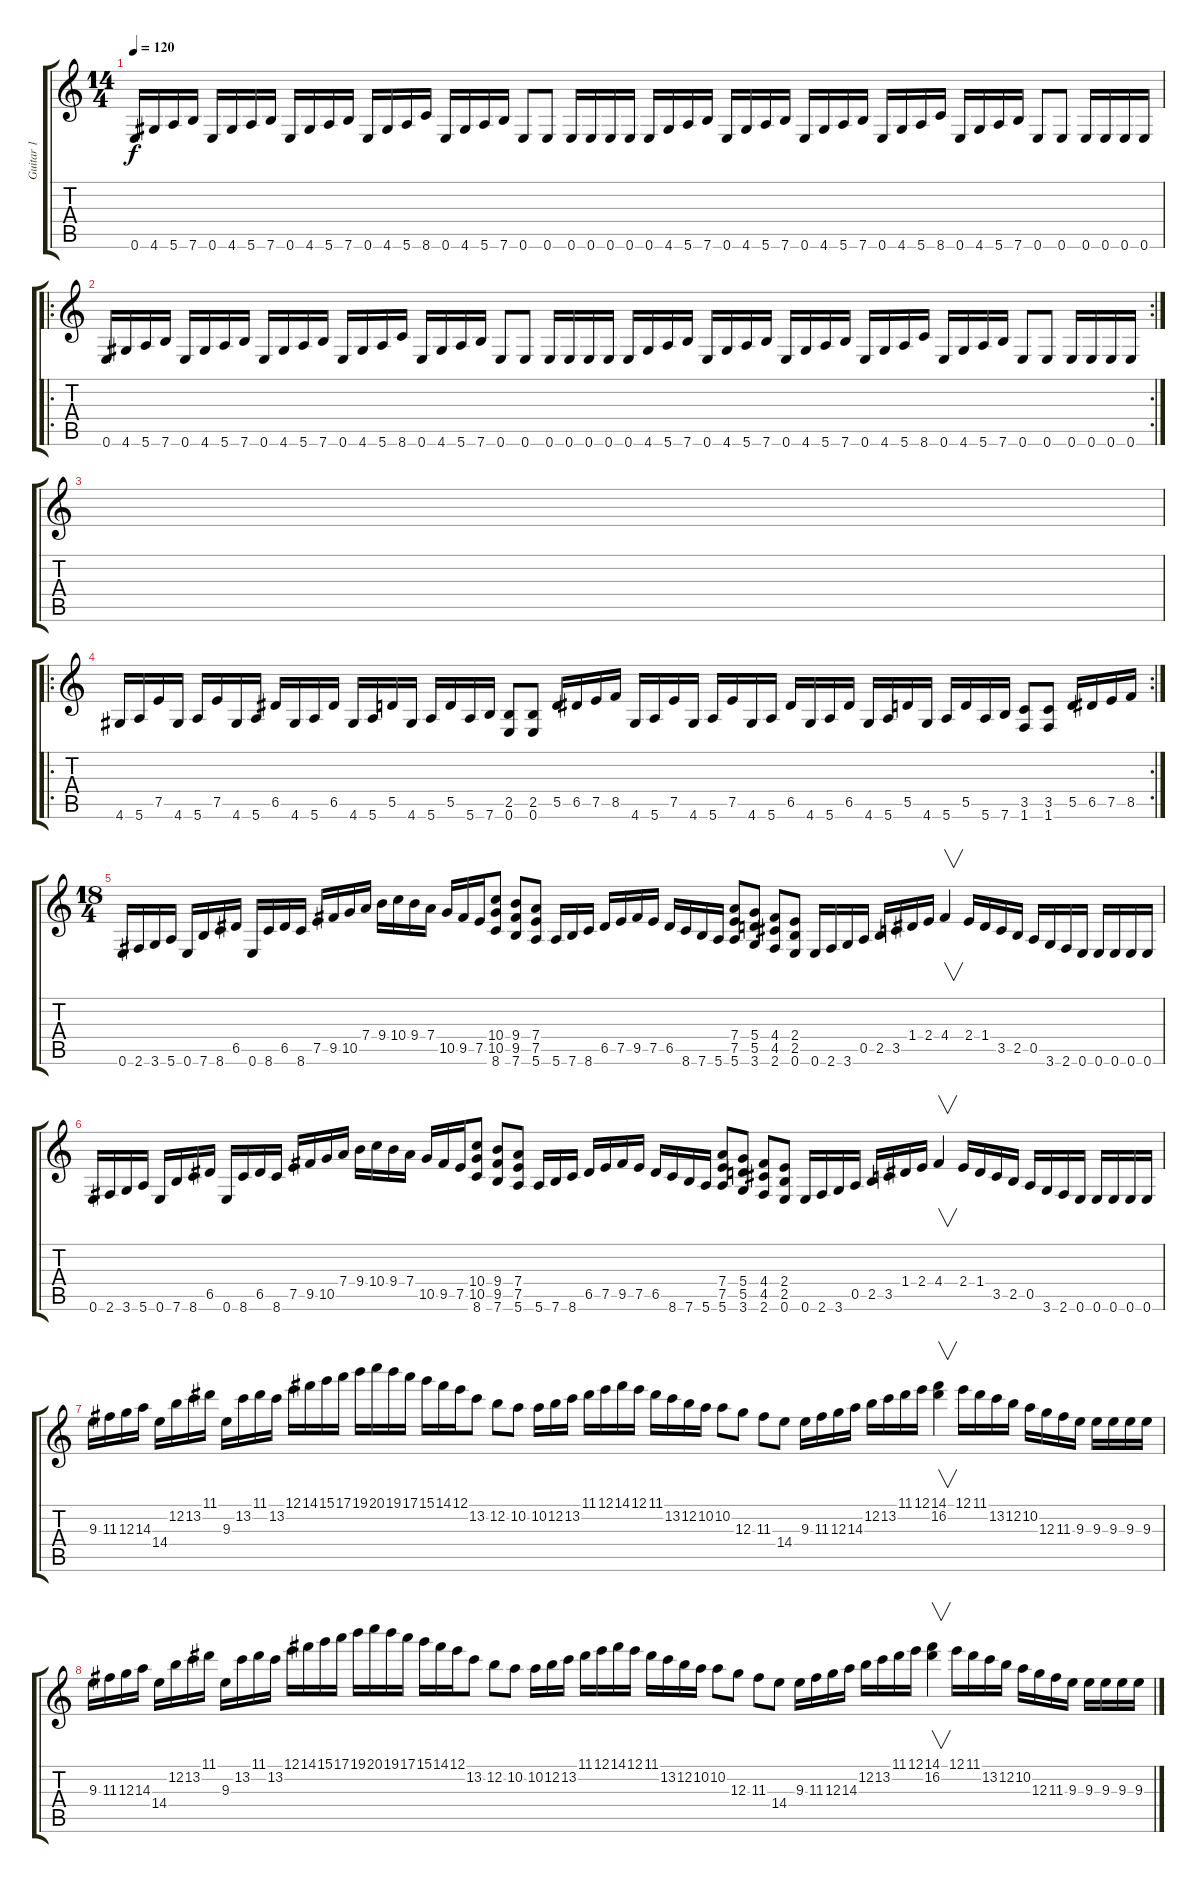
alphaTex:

\track ("Guitar 1" "Guitar 1") {instrument distortionguitar}
\staff {score tabs}
\tuning (E4 B3 G3 D3 A2 E2) {hide}
\ts (14 4)
\tempo 120
\clef g2
\ks c
0.6.16{dy f} 4.6.16 5.6.16 7.6.16 0.6.16 4.6.16 5.6.16 7.6.16 0.6.16 4.6.16 5.6.16 7.6.16 0.6.16 4.6.16 5.6.16 8.6.16 0.6.16 4.6.16 5.6.16 7.6.16 0.6.8 0.6.8 0.6.16 0.6.16 0.6.16 0.6.16 0.6.16 4.6.16 5.6.16 7.6.16 0.6.16 4.6.16 5.6.16 7.6.16 0.6.16 4.6.16 5.6.16 7.6.16 0.6.16 4.6.16 5.6.16 8.6.16 0.6.16 4.6.16 5.6.16 7.6.16 0.6.8 0.6.8 0.6.16 0.6.16 0.6.16 0.6.16 |
\ro
\rc 2
0.6.16 4.6.16 5.6.16 7.6.16 0.6.16 4.6.16 5.6.16 7.6.16 0.6.16 4.6.16 5.6.16 7.6.16 0.6.16 4.6.16 5.6.16 8.6.16 0.6.16 4.6.16 5.6.16 7.6.16 0.6.8 0.6.8 0.6.16 0.6.16 0.6.16 0.6.16 0.6.16 4.6.16 5.6.16 7.6.16 0.6.16 4.6.16 5.6.16 7.6.16 0.6.16 4.6.16 5.6.16 7.6.16 0.6.16 4.6.16 5.6.16 8.6.16 0.6.16 4.6.16 5.6.16 7.6.16 0.6.8 0.6.8 0.6.16 0.6.16 0.6.16 0.6.16 |
|
\ro
\rc 2
4.6.16 5.6.16 7.5.16 4.6.16 5.6.16 7.5.16 4.6.16 5.6.16 6.5.16 4.6.16 5.6.16 6.5.16 4.6.16 5.6.16 5.5.16 4.6.16 5.6.16 5.5.16 5.6.16 7.6.16 (2.5 0.6).8 (2.5 0.6).8 5.5.16 6.5.16 7.5.16 8.5.16 4.6.16 5.6.16 7.5.16 4.6.16 5.6.16 7.5.16 4.6.16 5.6.16 6.5.16 4.6.16 5.6.16 6.5.16 4.6.16 5.6.16 5.5.16 4.6.16 5.6.16 5.5.16 5.6.16 7.6.16 (3.5 1.6).8 (3.5 1.6).8 5.5.16 6.5.16 7.5.16 8.5.16 |
\ts (18 4)
0.6.16 2.6.16 3.6.16 5.6.16 0.6.16 7.6.16 8.6.16 6.5.16 0.6.16 8.6.16 6.5.16 8.6.16 7.5.16 9.5.16 10.5.16 7.4.16 9.4.16 10.4.16 9.4.16 7.4.16 10.5.16 9.5.16 7.5.16 (10.4 10.5 8.6).8 (9.4 9.5 7.6).8 (7.4 7.5 5.6).8 5.6.16 7.6.16 8.6.16 6.5.16 7.5.16 9.5.16 7.5.16 6.5.16 8.6.16 7.6.16 5.6.16 (7.4 7.5 5.6).8 (5.4 5.5 3.6).8 (4.4 4.5 2.6).8 (2.4 2.5 0.6).8 0.6.16 2.6.16 3.6.16 0.5.16 2.5.16 3.5.16 1.4.16 2.4.16 4.4.4{v} 2.4.16 1.4.16 3.5.16 2.5.16 0.5.16 3.6.16 2.6.16 0.6.16 0.6.16 0.6.16 0.6.16 0.6.16 |
0.6.16 2.6.16 3.6.16 5.6.16 0.6.16 7.6.16 8.6.16 6.5.16 0.6.16 8.6.16 6.5.16 8.6.16 7.5.16 9.5.16 10.5.16 7.4.16 9.4.16 10.4.16 9.4.16 7.4.16 10.5.16 9.5.16 7.5.16 (10.4 10.5 8.6).8 (9.4 9.5 7.6).8 (7.4 7.5 5.6).8 5.6.16 7.6.16 8.6.16 6.5.16 7.5.16 9.5.16 7.5.16 6.5.16 8.6.16 7.6.16 5.6.16 (7.4 7.5 5.6).8 (5.4 5.5 3.6).8 (4.4 4.5 2.6).8 (2.4 2.5 0.6).8 0.6.16 2.6.16 3.6.16 0.5.16 2.5.16 3.5.16 1.4.16 2.4.16 4.4.4{v} 2.4.16 1.4.16 3.5.16 2.5.16 0.5.16 3.6.16 2.6.16 0.6.16 0.6.16 0.6.16 0.6.16 0.6.16 |
9.3.16 11.3.16 12.3.16 14.3.16 14.4.16 12.2.16 13.2.16 11.1.16 9.3.16 13.2.16 11.1.16 13.2.16 12.1.16 14.1.16 15.1.16 17.1.16 19.1.16 20.1.16 19.1.16 17.1.16 15.1.16 14.1.16 12.1.16 13.2.8 12.2.8 10.2.8 10.2.16 12.2.16 13.2.16 11.1.16 12.1.16 14.1.16 12.1.16 11.1.16 13.2.16 12.2.16 10.2.16 10.2.8 12.3.8 11.3.8 14.4.8 9.3.16 11.3.16 12.3.16 14.3.16 12.2.16 13.2.16 11.1.16 12.1.16 (14.1 16.2).4{v} 12.1.16 11.1.16 13.2.16 12.2.16 10.2.16 12.3.16 11.3.16 9.3.16 9.3.16 9.3.16 9.3.16 9.3.16 |
9.3.16 11.3.16 12.3.16 14.3.16 14.4.16 12.2.16 13.2.16 11.1.16 9.3.16 13.2.16 11.1.16 13.2.16 12.1.16 14.1.16 15.1.16 17.1.16 19.1.16 20.1.16 19.1.16 17.1.16 15.1.16 14.1.16 12.1.16 13.2.8 12.2.8 10.2.8 10.2.16 12.2.16 13.2.16 11.1.16 12.1.16 14.1.16 12.1.16 11.1.16 13.2.16 12.2.16 10.2.16 10.2.8 12.3.8 11.3.8 14.4.8 9.3.16 11.3.16 12.3.16 14.3.16 12.2.16 13.2.16 11.1.16 12.1.16 (14.1 16.2).4{v} 12.1.16 11.1.16 13.2.16 12.2.16 10.2.16 12.3.16 11.3.16 9.3.16 9.3.16 9.3.16 9.3.16 9.3.16
